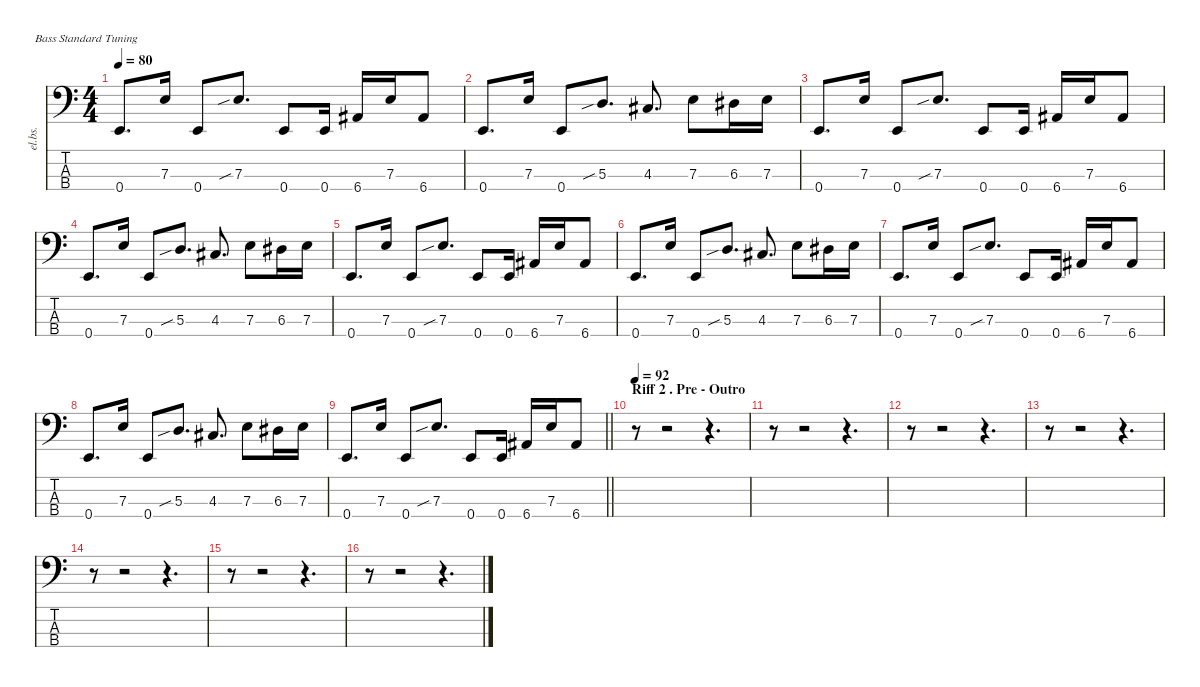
\defaultSystemsLayout 4
\hideDynamics
\bracketExtendMode nobrackets
\otherSystemsTrackNameOrientation horizontal
\track ("Bass" "el.bs.") {instrument electricbassfinger}
\staff {score tabs}
\tuning (G2 D2 A1 E1)
\ts (4 4)
\tempo 80
\clef f4
\ks c
0.4.8{d dy fff beam Up} 7.3.16{beam Up} 0.4.8{beam Up} 7.3{sib}.8{d beam Up} 0.4.8{beam Up} 0.4.16{beam Up} 6.4{acc #}.16{beam Up} 7.3.16{beam Up} 6.4{acc #}.8{beam Up} |
0.4.8{d beam Up} 7.3.16{beam Up} 0.4.8{beam Up} 5.3{sib}.8{d beam Up} 4.3{acc #}.8{d beam Up} 7.3.8{beam Down} 6.3{acc #}.16{beam Down} 7.3.16{beam Down} |
0.4.8{d beam Up} 7.3.16{beam Up} 0.4.8{beam Up} 7.3{sib}.8{d beam Up} 0.4.8{beam Up} 0.4.16{beam Up} 6.4{acc #}.16{beam Up} 7.3.16{beam Up} 6.4{acc #}.8{beam Up} |
0.4.8{d beam Up} 7.3.16{beam Up} 0.4.8{beam Up} 5.3{sib}.8{d beam Up} 4.3{acc #}.8{d beam Up} 7.3.8{beam Down} 6.3{acc #}.16{beam Down} 7.3.16{beam Down} |
0.4.8{d beam Up} 7.3.16{beam Up} 0.4.8{beam Up} 7.3{sib}.8{d beam Up} 0.4.8{beam Up} 0.4.16{beam Up} 6.4{acc #}.16{beam Up} 7.3.16{beam Up} 6.4{acc #}.8{beam Up} |
0.4.8{d beam Up} 7.3.16{beam Up} 0.4.8{beam Up} 5.3{sib}.8{d beam Up} 4.3{acc #}.8{d beam Up} 7.3.8{beam Down} 6.3{acc #}.16{beam Down} 7.3.16{beam Down} |
0.4.8{d beam Up} 7.3.16{beam Up} 0.4.8{beam Up} 7.3{sib}.8{d beam Up} 0.4.8{beam Up} 0.4.16{beam Up} 6.4{acc #}.16{beam Up} 7.3.16{beam Up} 6.4{acc #}.8{beam Up} |
0.4.8{d beam Up} 7.3.16{beam Up} 0.4.8{beam Up} 5.3{sib}.8{d beam Up} 4.3{acc #}.8{d beam Up} 7.3.8{beam Down} 6.3{acc #}.16{beam Down} 7.3.16{beam Down} |
\barLineRight lightlight
0.4.8{d beam Up} 7.3.16{beam Up} 0.4.8{beam Up} 7.3{sib}.8{d beam Up} 0.4.8{beam Up} 0.4.16{beam Up} 6.4{acc #}.16{beam Up} 7.3.16{beam Up} 6.4{acc #}.8{beam Up} |
\section ("" "Riff 2 . Pre - Outro")
\tempo 92
r.8{beam Down} r.2{beam Down} r.4{d beam Down} |
r.8{beam Down} r.2{beam Down} r.4{d beam Down} |
r.8{beam Down} r.2{beam Down} r.4{d beam Down} |
r.8{beam Down} r.2{beam Down} r.4{d beam Down} |
r.8{beam Down} r.2{beam Down} r.4{d beam Down} |
r.8{beam Down} r.2{beam Down} r.4{d beam Down} |
r.8{beam Down} r.2{beam Down} r.4{d beam Down}
